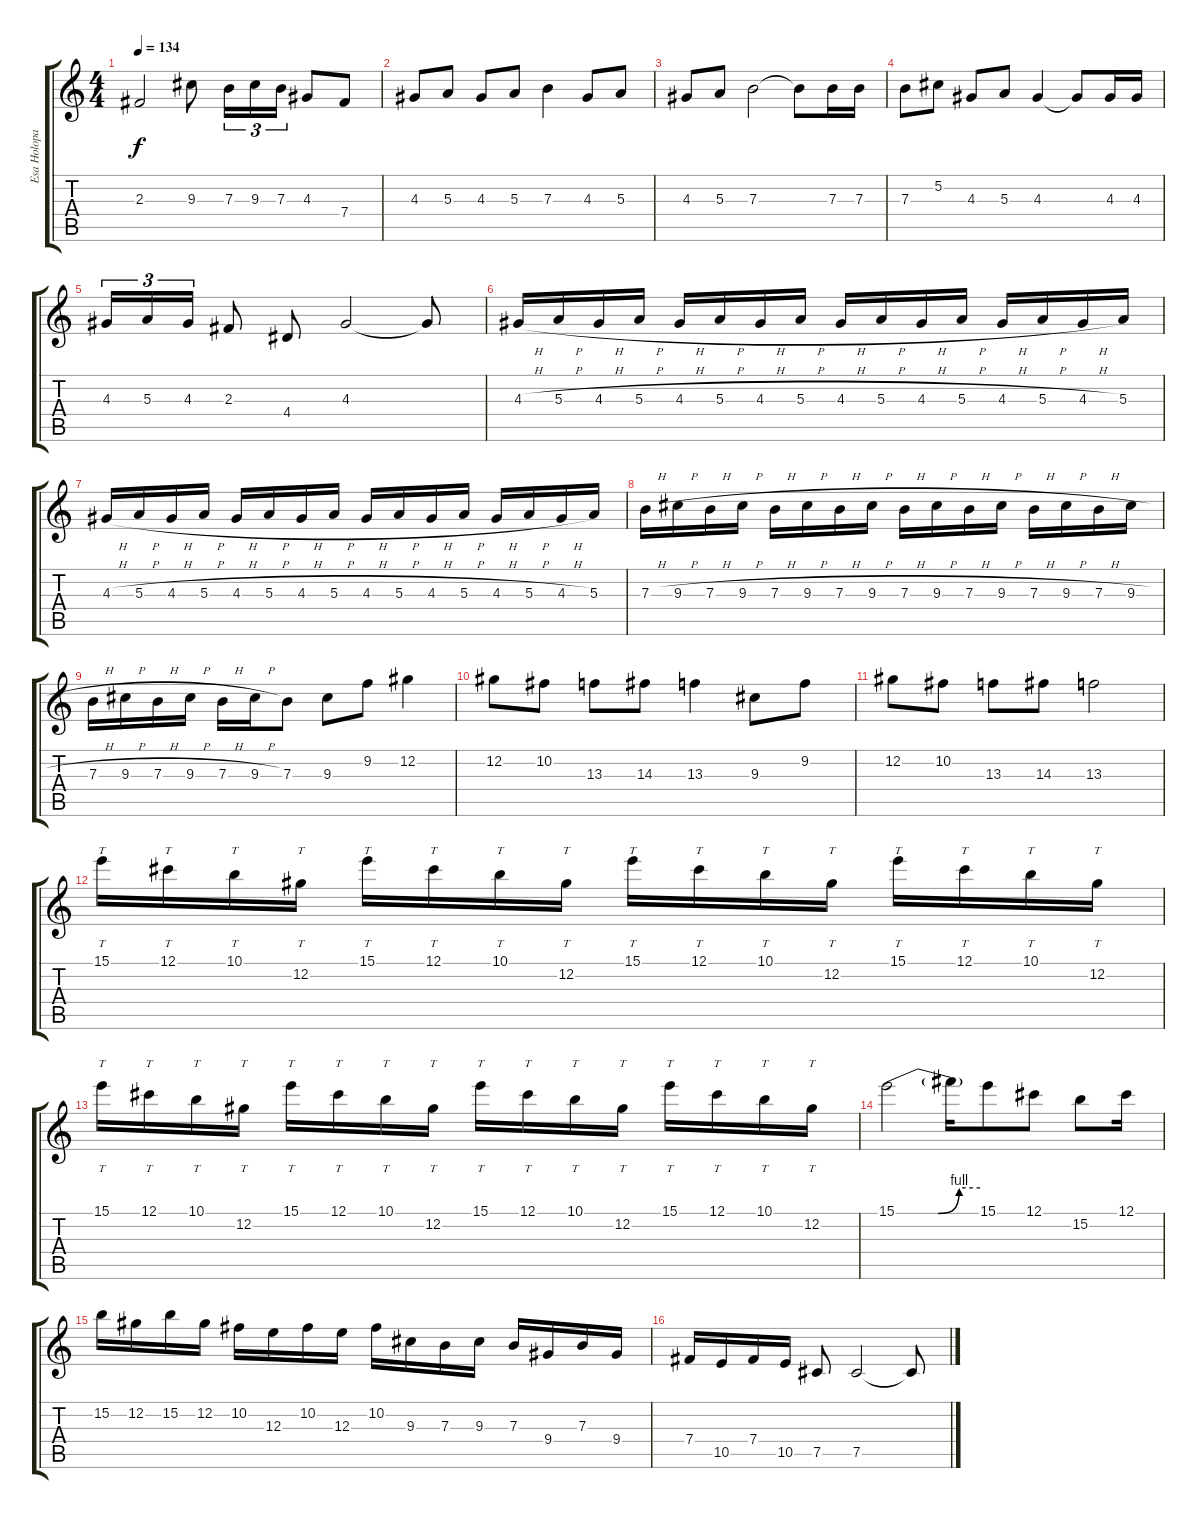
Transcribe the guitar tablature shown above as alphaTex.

\track ("Esa Holopainen" "Esa Holopa") {instrument distortionguitar}
\staff {score tabs}
\tuning (Db4 Ab3 E3 B2 Gb2 Db2) {hide}
\ts (4 4)
\tempo 134
\clef g2
\ks c
2.3{t}.2{dy f} 9.3.8 7.3.16{tu (3 2)} 9.3.16{tu (3 2)} 7.3.16{tu (3 2)} 4.3.8 7.4.8 |
4.3.8 5.3.8 4.3.8 5.3.8 7.3.4 4.3.8 5.3.8 |
4.3.8 5.3.8 7.3.2 7.3{t}.8 7.3.16 7.3.16 |
7.3.8 5.2.8 4.3.8 5.3.8 4.3.4 4.3{t}.8 4.3.16 4.3.16 |
4.3.16{tu (3 2)} 5.3.16{tu (3 2)} 4.3.16{tu (3 2)} 2.3.8 4.4.8 4.3.2 4.3{t}.8 |
4.3{h}.16 5.3{h}.16 4.3{h}.16 5.3{h}.16 4.3{h}.16 5.3{h}.16 4.3{h}.16 5.3{h}.16 4.3{h}.16 5.3{h}.16 4.3{h}.16 5.3{h}.16 4.3{h}.16 5.3{h}.16 4.3{h}.16 5.3.16 |
4.3{h}.16 5.3{h}.16 4.3{h}.16 5.3{h}.16 4.3{h}.16 5.3{h}.16 4.3{h}.16 5.3{h}.16 4.3{h}.16 5.3{h}.16 4.3{h}.16 5.3{h}.16 4.3{h}.16 5.3{h}.16 4.3{h}.16 5.3.16 |
7.3{h}.16 9.3{h}.16 7.3{h}.16 9.3{h}.16 7.3{h}.16 9.3{h}.16 7.3{h}.16 9.3{h}.16 7.3{h}.16 9.3{h}.16 7.3{h}.16 9.3{h}.16 7.3{h}.16 9.3{h}.16 7.3{h}.16 9.3{h}.16 |
7.3{h}.16 9.3{h}.16 7.3{h}.16 9.3{h}.16 7.3{h}.16 9.3{h}.16 7.3.8 9.3.8 9.2.8 12.2.4 |
12.2.8 10.2.8 13.3.8 14.3.8 13.3.4 9.3.8 9.2.8 |
12.2.8 10.2.8 13.3.8 14.3.8 13.3.2 |
15.1.16{tt} 12.1.16{tt} 10.1.16{tt} 12.2.16{tt} 15.1.16{tt} 12.1.16{tt} 10.1.16{tt} 12.2.16{tt} 15.1.16{tt} 12.1.16{tt} 10.1.16{tt} 12.2.16{tt} 15.1.16{tt} 12.1.16{tt} 10.1.16{tt} 12.2.16{tt} |
15.1.16{tt} 12.1.16{tt} 10.1.16{tt} 12.2.16{tt} 15.1.16{tt} 12.1.16{tt} 10.1.16{tt} 12.2.16{tt} 15.1.16{tt} 12.1.16{tt} 10.1.16{tt} 12.2.16{tt} 15.1.16{tt} 12.1.16{tt} 10.1.16{tt} 12.2.16{tt} |
15.1{be (custom 0 0 30 0 45 4 60 4)}.2 15.1{t}.16 15.1.8 12.1.8 15.2.8 12.1.16 |
15.2.16 12.2.16 15.2.16 12.2.16 10.2.16 12.3.16 10.2.16 12.3.16 10.2.16 9.3.16 7.3.16 9.3.16 7.3.16 9.4.16 7.3.16 9.4.16 |
7.4.16 10.5.16 7.4.16 10.5.16 7.5.8 7.5.2 7.5{t}.8
